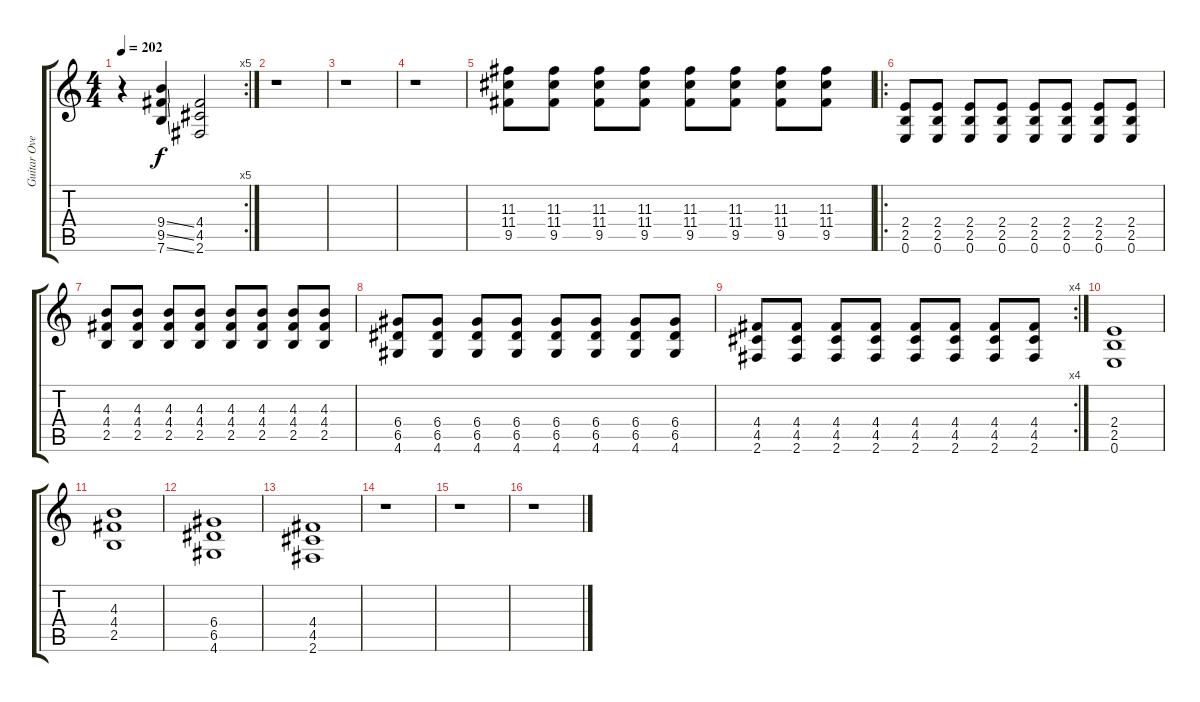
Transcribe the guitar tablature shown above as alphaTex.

\track ("Guitar Overdub" "Guitar Ove") {instrument distortionguitar}
\staff {score tabs}
\tuning (E4 B3 G3 D3 A2 E2) {hide}
\rc 5
\ts (4 4)
\tempo 202
\clef g2
\ks c
r.4{dy f} (9.4{ss} 9.5{ss} 7.6{ss}).4 (4.4 4.5 2.6).2 |
r.1 |
r.1 |
r.1 |
(11.3 11.4 9.5).8 (11.3 11.4 9.5).8 (11.3 11.4 9.5).8 (11.3 11.4 9.5).8 (11.3 11.4 9.5).8 (11.3 11.4 9.5).8 (11.3 11.4 9.5).8 (11.3 11.4 9.5).8 |
\ro
(2.4 2.5 0.6).8 (2.4 2.5 0.6).8 (2.4 2.5 0.6).8 (2.4 2.5 0.6).8 (2.4 2.5 0.6).8 (2.4 2.5 0.6).8 (2.4 2.5 0.6).8 (2.4 2.5 0.6).8 |
(4.3 4.4 2.5).8 (4.3 4.4 2.5).8 (4.3 4.4 2.5).8 (4.3 4.4 2.5).8 (4.3 4.4 2.5).8 (4.3 4.4 2.5).8 (4.3 4.4 2.5).8 (4.3 4.4 2.5).8 |
(6.4 6.5 4.6).8 (6.4 6.5 4.6).8 (6.4 6.5 4.6).8 (6.4 6.5 4.6).8 (6.4 6.5 4.6).8 (6.4 6.5 4.6).8 (6.4 6.5 4.6).8 (6.4 6.5 4.6).8 |
\rc 4
(4.4 4.5 2.6).8 (4.4 4.5 2.6).8 (4.4 4.5 2.6).8 (4.4 4.5 2.6).8 (4.4 4.5 2.6).8 (4.4 4.5 2.6).8 (4.4 4.5 2.6).8 (4.4 4.5 2.6).8 |
(2.4 2.5 0.6).1 |
(4.3 4.4 2.5).1 |
(6.4 6.5 4.6).1 |
(4.4 4.5 2.6).1 |
r.1 |
r.1 |
r.1
